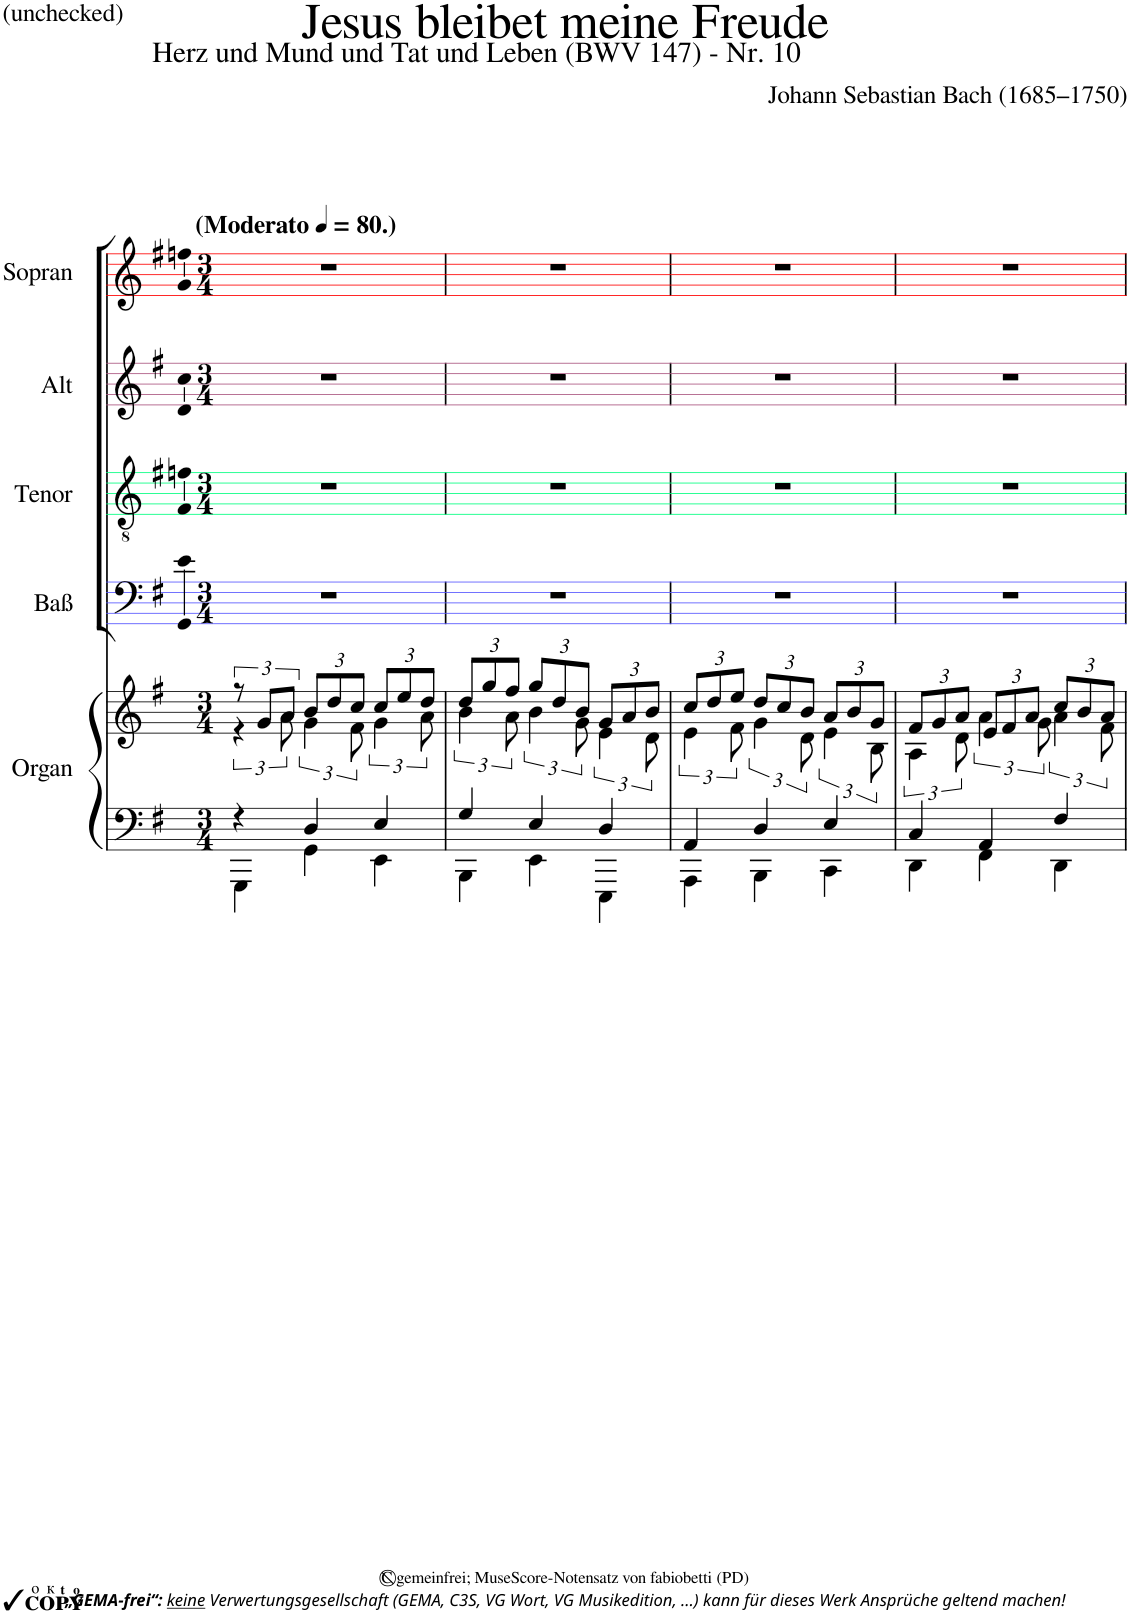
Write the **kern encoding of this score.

**kern	**kern	**kern	**kern	**kern	**kern
*part5	*part5	*part4	*part3	*part2	*part1
*staff6	*staff5	*staff4	*staff3	*staff2	*staff1
*I"Organ	*	*I"Baß	*I"Tenor	*I"Alt	*I"Sopran
*I'Org.	*	*I'B.	*I'T.	*I'A.	*I'S.
*	*	*stria5	*stria5	*stria5	*stria5
*clefF4	*clefG2	*clefF4	*clefGv2	*clefG2	*clefG2
*k[f#]	*k[f#]	*k[f#]	*k[f#]	*k[f#]	*k[f#]
*M3/4	*M3/4	*M3/4	*M3/4	*M3/4	*M3/4
*MM80	*MM80	*MM80	*MM80	*MM80	*MM80
=1	=1	=1	=1	=1	=1
*^	*^	*	*	*	*
!	!	!	!	!	!	!	!LO:TX:a:B:t=(Moderato
!	!	!	!	!	!	!	!LO:TX:a:B:t=.)
4r	4GGG\	12r	6r	2.r	2.r	2.r	2.r
.	.	12g/L	.	.	.	.	.
.	.	12a/J	12a\	.	.	.	.
*	*	*Xbrackettup	*brackettup	*	*	*	*
4D/	4GG\	12b/L	6g\	.	.	.	.
.	.	12dd/	.	.	.	.	.
.	.	12cc/J	12f#\	.	.	.	.
*	*	*Xbrackettup	*brackettup	*	*	*	*
4E/	4EE\	12cc/L	6g\	.	.	.	.
.	.	12ee/	.	.	.	.	.
.	.	12dd/J	12a\	.	.	.	.
=2	=2	=2	=2	=2	=2	=2	=2
*	*	*Xbrackettup	*brackettup	*	*	*	*
4G/	4BBB\	12dd/L	6b\	2.r	2.r	2.r	2.r
.	.	12gg/	.	.	.	.	.
.	.	12ff#/J	12a\	.	.	.	.
*	*	*Xbrackettup	*brackettup	*	*	*	*
4E/	4EE\	12gg/L	6b\	.	.	.	.
.	.	12dd/	.	.	.	.	.
.	.	12b/J	12g\	.	.	.	.
*	*	*Xbrackettup	*brackettup	*	*	*	*
4D/	4EEE\	12g/L	6e\	.	.	.	.
.	.	12a/	.	.	.	.	.
.	.	12b/J	12d\	.	.	.	.
=3	=3	=3	=3	=3	=3	=3	=3
*	*	*Xbrackettup	*brackettup	*	*	*	*
4AA/	4AAA\	12cc/L	6e\	2.r	2.r	2.r	2.r
.	.	12dd/	.	.	.	.	.
.	.	12ee/J	12f#\	.	.	.	.
*	*	*Xbrackettup	*brackettup	*	*	*	*
4D/	4BBB\	12dd/L	6g\	.	.	.	.
.	.	12cc/	.	.	.	.	.
.	.	12b/J	12d\	.	.	.	.
*	*	*Xbrackettup	*brackettup	*	*	*	*
4E/	4CC\	12a/L	6e\	.	.	.	.
.	.	12b/	.	.	.	.	.
.	.	12g/J	12B\	.	.	.	.
=4	=4	=4	=4	=4	=4	=4	=4
*	*	*Xbrackettup	*brackettup	*	*	*	*
4C/	4DD\	12f#/L	6A\	2.r	2.r	2.r	2.r
.	.	12g/	.	.	.	.	.
.	.	12a/J	12d\	.	.	.	.
*	*	*Xbrackettup	*brackettup	*	*	*	*
4AA/	4FF#\	12e/L	6a\	.	.	.	.
.	.	12f#/	.	.	.	.	.
.	.	12a/J	12g\	.	.	.	.
*	*	*Xbrackettup	*brackettup	*	*	*	*
4F#/	4DD\	12cc/L	6a\	.	.	.	.
.	.	12b/	.	.	.	.	.
.	.	12a/J	12f#\	.	.	.	.
*v	*v	*	*	*	*	*	*
*	*v	*v	*	*	*	*
=	=	=	=	=	=
*-	*-	*-	*-	*-	*-
